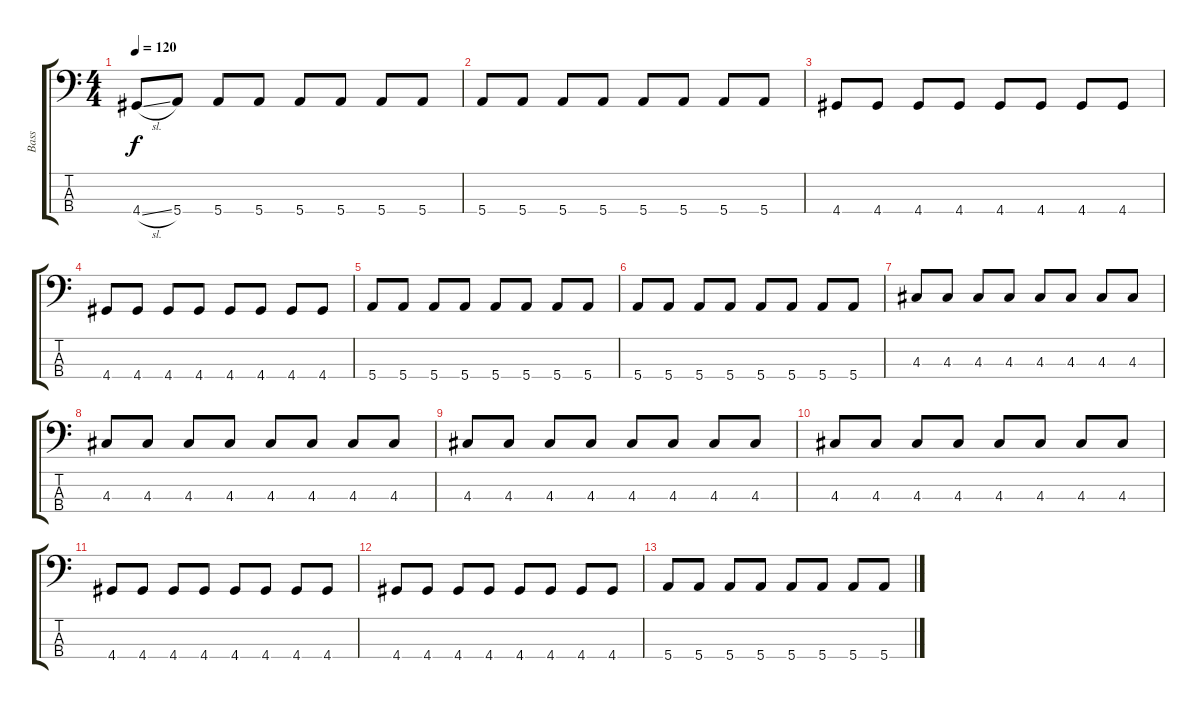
\track ("Bass" "Bass") {instrument electricbassfinger}
\staff {score tabs}
\tuning (G2 D2 A1 E1) {hide}
\ts (4 4)
\tempo 120
\clef f4
\ks c
4.4{sl}.8{dy f} 5.4.8 5.4.8 5.4.8 5.4.8 5.4.8 5.4.8 5.4.8 |
5.4.8 5.4.8 5.4.8 5.4.8 5.4.8 5.4.8 5.4.8 5.4.8 |
4.4.8 4.4.8 4.4.8 4.4.8 4.4.8 4.4.8 4.4.8 4.4.8 |
4.4.8 4.4.8 4.4.8 4.4.8 4.4.8 4.4.8 4.4.8 4.4.8 |
5.4.8 5.4.8 5.4.8 5.4.8 5.4.8 5.4.8 5.4.8 5.4.8 |
5.4.8 5.4.8 5.4.8 5.4.8 5.4.8 5.4.8 5.4.8 5.4.8 |
4.3.8 4.3.8 4.3.8 4.3.8 4.3.8 4.3.8 4.3.8 4.3.8 |
4.3.8 4.3.8 4.3.8 4.3.8 4.3.8 4.3.8 4.3.8 4.3.8 |
4.3.8 4.3.8 4.3.8 4.3.8 4.3.8 4.3.8 4.3.8 4.3.8 |
4.3.8 4.3.8 4.3.8 4.3.8 4.3.8 4.3.8 4.3.8 4.3.8 |
4.4.8 4.4.8 4.4.8 4.4.8 4.4.8 4.4.8 4.4.8 4.4.8 |
4.4.8 4.4.8 4.4.8 4.4.8 4.4.8 4.4.8 4.4.8 4.4.8 |
5.4.8 5.4.8 5.4.8 5.4.8 5.4.8 5.4.8 5.4.8 5.4.8
